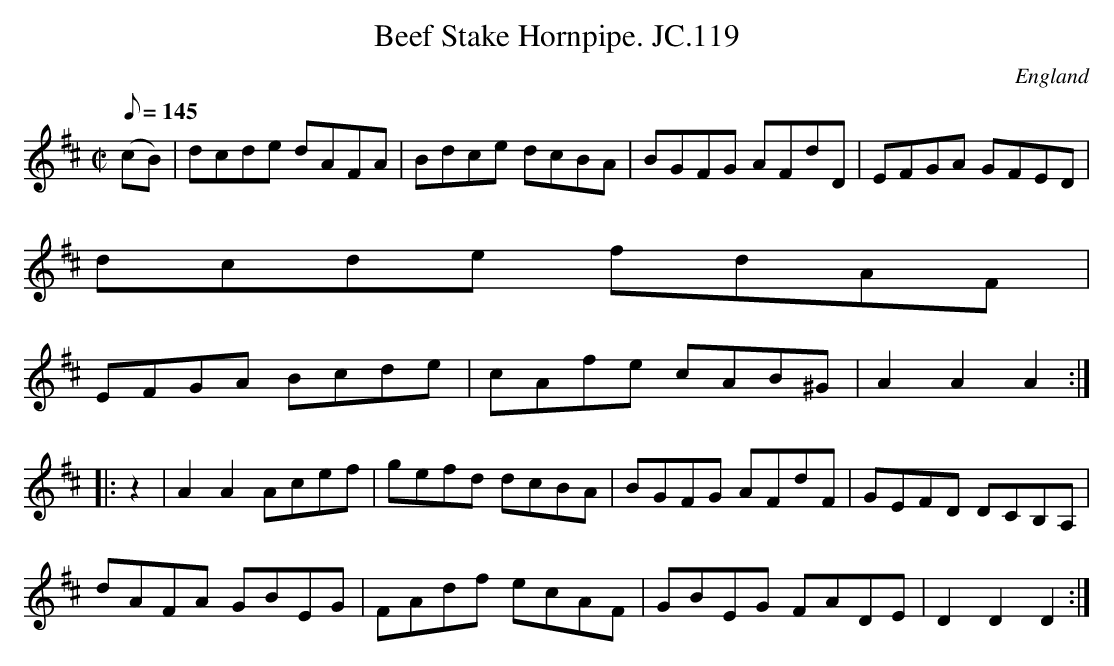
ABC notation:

X:1
T:Beef Stake Hornpipe. JC.119
M:C|
L:1/8
Q:145
O:England
K:D
(cB)|dcde dAFA|Bdce dcBA|BGFG AFdD|EFGA GFED|!
dcde fdAF|!EFGA Bcde|cAfe cAB^G|A2A2A2:|!
|:z2|A2A2Acef|gefd dcBA|BGFG AFdF|GEFD DCB,A,|!
dAFA GBEG|FAdf ecAF|GBEG FADE|D2D2D2:|]
